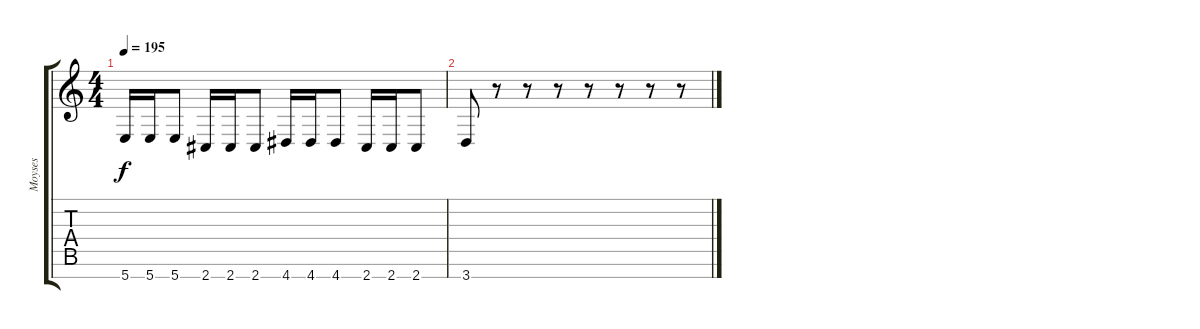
\track ("Moyses" "Moyses") {instrument distortionguitar}
\staff {score tabs}
\tuning (E4 B3 G3 D3 A2 E2 B1) {hide}
\ts (4 4)
\tempo 195
\clef g2
\ks c
5.7.16{dy f} 5.7.16 5.7.8 2.7.16 2.7.16 2.7.8 4.7.16 4.7.16 4.7.8 2.7.16 2.7.16 2.7.8 |
3.7.8 r.8 r.8 r.8 r.8 r.8 r.8 r.8
